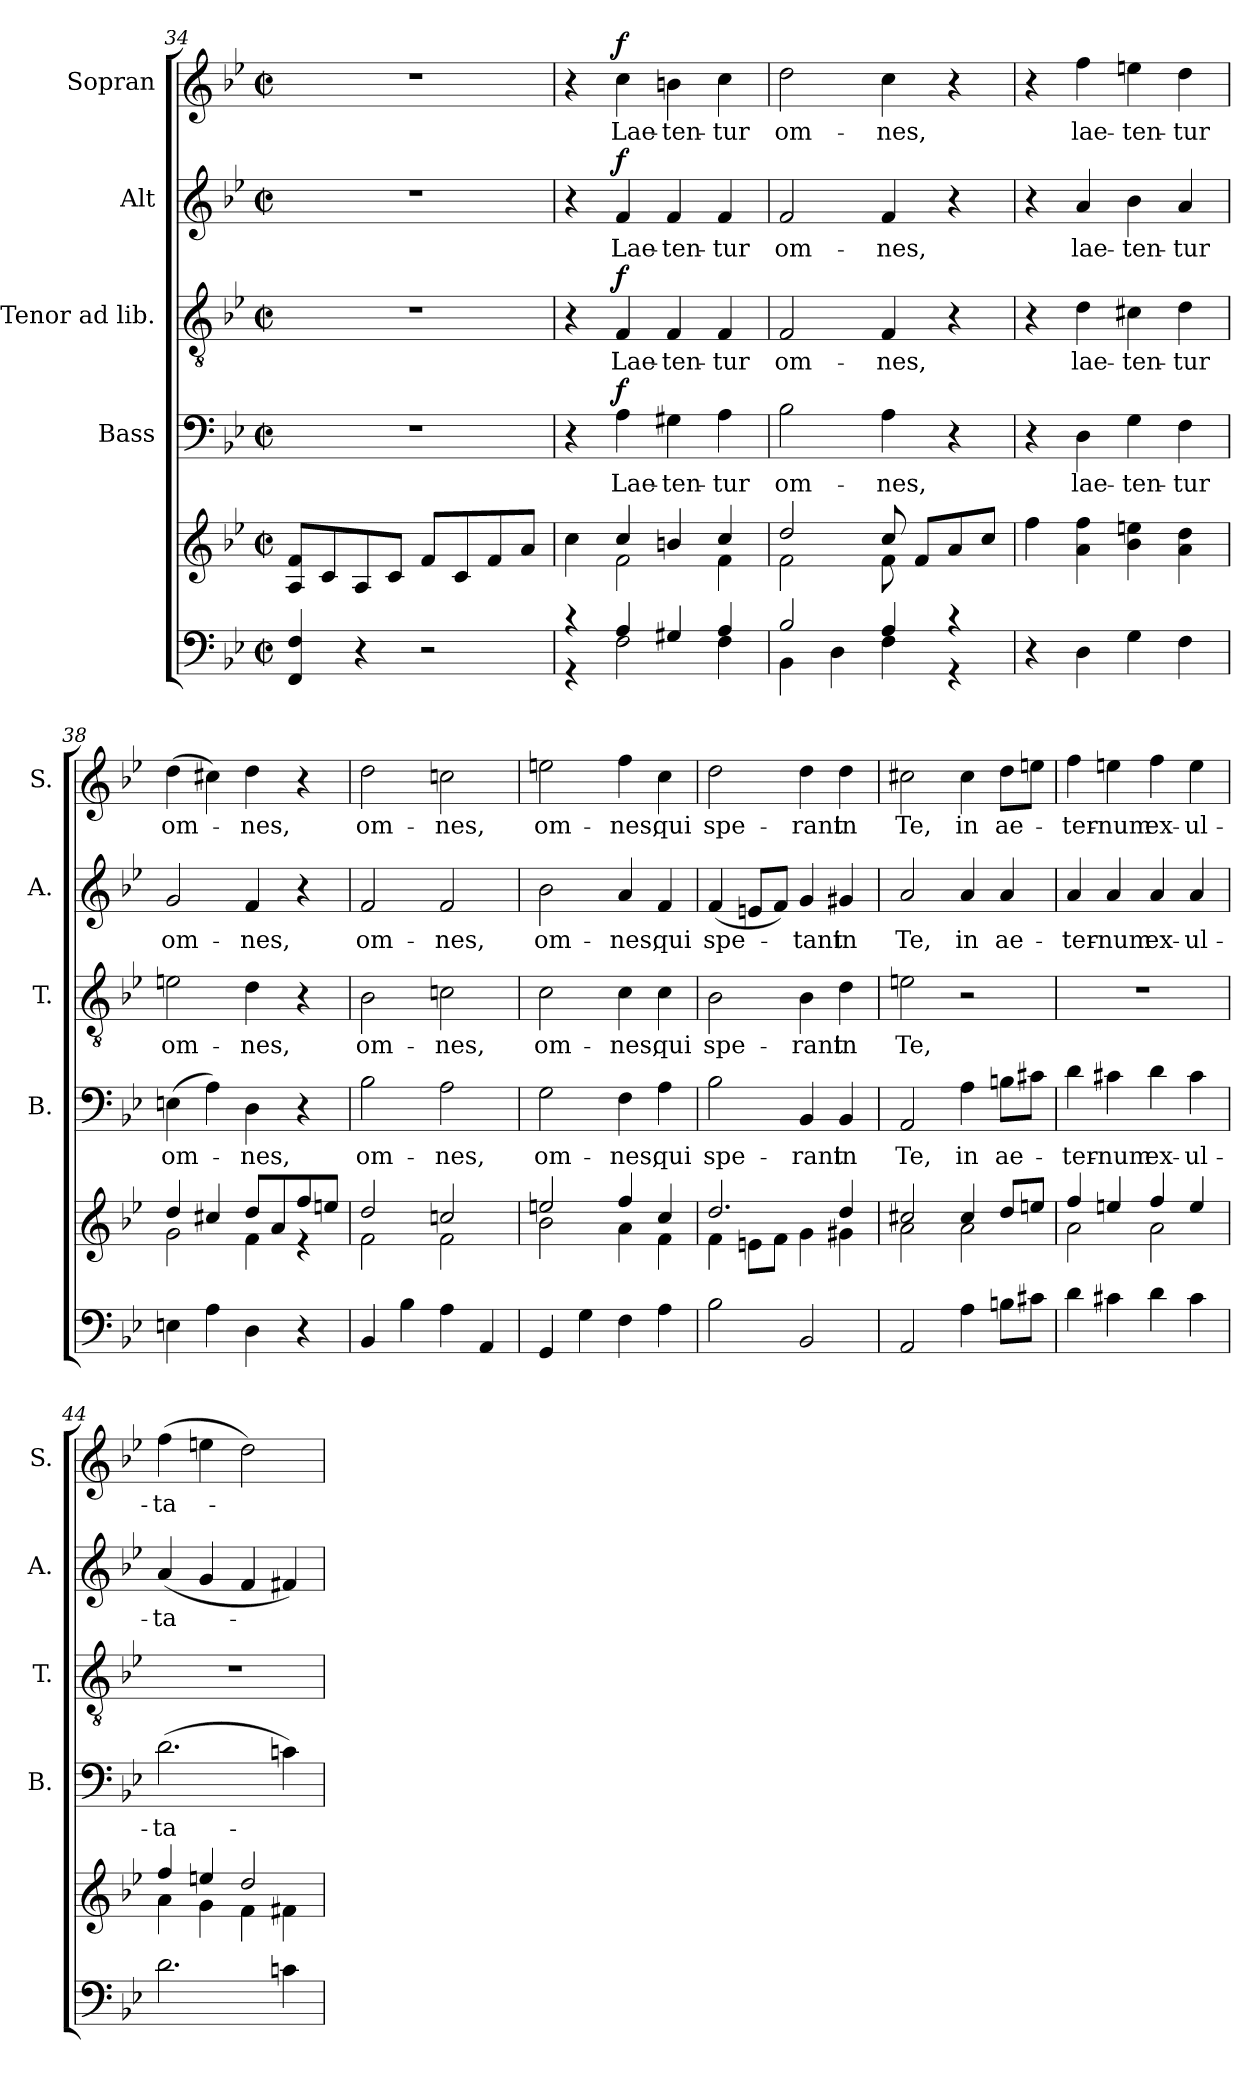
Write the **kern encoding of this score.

**kern	**kern	**kern	**text	**dynam	**kern	**text	**dynam	**kern	**text	**dynam	**kern	**text	**dynam
*part5	*part5	*part4	*part4	*part4	*part3	*part3	*part3	*part2	*part2	*part2	*part1	*part1	*part1
*staff6	*staff5	*staff4	*staff4	*staff4	*staff3	*staff3	*staff3	*staff2	*staff2	*staff2	*staff1	*staff1	*staff1
*	*	*I"Bass	*	*	*I"Tenor ad lib.	*	*	*I"Alt	*	*	*I"Sopran	*	*
*	*	*I'B.	*	*	*I'T.	*	*	*I'A.	*	*	*I'S.	*	*
*clefF4	*clefG2	*clefF4	*	*	*clefGv2	*	*	*clefG2	*	*	*clefG2	*	*
*k[b-e-]	*k[b-e-]	*k[b-e-]	*	*	*k[b-e-]	*	*	*k[b-e-]	*	*	*k[b-e-]	*	*
*B-:	*B-:	*B-:	*	*	*B-:	*	*	*B-:	*	*	*B-:	*	*
*M2/2	*M2/2	*M2/2	*	*	*M2/2	*	*	*M2/2	*	*	*M2/2	*	*
*met(c|)	*met(c|)	*met(c|)	*	*	*met(c|)	*	*	*met(c|)	*	*	*met(c|)	*	*
=34	=34	=34	=34	=34	=34	=34	=34	=34	=34	=34	=34	=34	=34
4FF/ 4F/	8A/ 8f/L	1r	.	.	1r	.	.	1r	.	.	1r	.	.
.	8c/	.	.	.	.	.	.	.	.	.	.	.	.
4r	8A/	.	.	.	.	.	.	.	.	.	.	.	.
.	8c/J	.	.	.	.	.	.	.	.	.	.	.	.
2r	8f/L	.	.	.	.	.	.	.	.	.	.	.	.
.	8c/	.	.	.	.	.	.	.	.	.	.	.	.
.	8f/	.	.	.	.	.	.	.	.	.	.	.	.
.	8a/J	.	.	.	.	.	.	.	.	.	.	.	.
=35	=35	=35	=35	=35	=35	=35	=35	=35	=35	=35	=35	=35	=35
*^	*^	*	*	*	*	*	*	*	*	*	*	*	*
4r	4r	4cc\	4ryy	4r	.	.	4r	.	.	4r	.	.	4r	.	.
!	!	!	!	!	!LO:LY:b	!LO:DY:a	!	!LO:LY:b	!LO:DY:a	!	!LO:LY:b	!LO:DY:a	!	!LO:LY:b	!LO:DY:a
4A/	2F\	4cc/	2f\	4A\	Lae-	f	4F/	Lae-	f	4f/	Lae-	f	4cc\	Lae-	f
!	!	!	!	!	!LO:LY:b	!	!	!LO:LY:b	!	!	!LO:LY:b	!	!	!LO:LY:b	!
4G#X/	.	4bn/	.	4G#X\	-ten-	.	4F/	-ten-	.	4f/	-ten-	.	4bn\	-ten-	.
!	!	!	!	!	!LO:LY:b	!	!	!LO:LY:b	!	!	!LO:LY:b	!	!	!LO:LY:b	!
4A/	4F\	4cc/	4f\	4A\	-tur	.	4F/	-tur	.	4f/	-tur	.	4cc\	-tur	.
!!LO:LB:g=z
=36	=36	=36	=36	=36	=36	=36	=36	=36	=36	=36	=36	=36	=36	=36	=36
!	!	!	!	!	!LO:LY:b	!	!	!LO:LY:b	!	!	!LO:LY:b	!	!	!LO:LY:b	!
2B-/	4BB-\	2dd/	2f\	2B-\	om-	.	2F/	om-	.	2f/	om-	.	2dd\	om-	.
.	4D\	.	.	.	.	.	.	.	.	.	.	.	.	.	.
!	!	!	!	!	!LO:LY:b	!	!	!LO:LY:b	!	!	!LO:LY:b	!	!	!LO:LY:b	!
4A/	4F\	8cc/	8f\	4A\	-nes,	.	4F/	-nes,	.	4f/	-nes,	.	4cc\	-nes,	.
.	.	8f/L	4.ryy	.	.	.	.	.	.	.	.	.	.	.	.
4r	4r	8a/	.	4r	.	.	4r	.	.	4r	.	.	4r	.	.
.	.	8cc/J	.	.	.	.	.	.	.	.	.	.	.	.	.
*v	*v	*	*	*	*	*	*	*	*	*	*	*	*	*	*
*	*v	*v	*	*	*	*	*	*	*	*	*	*	*	*
=37	=37	=37	=37	=37	=37	=37	=37	=37	=37	=37	=37	=37	=37
4r	4ff\	4r	.	.	4r	.	.	4r	.	.	4r	.	.
!	!	!	!LO:LY:b	!	!	!LO:LY:b	!	!	!LO:LY:b	!	!	!LO:LY:b	!
4D\	4a\ 4ff\	4D\	lae-	.	4d\	lae-	.	4a/	lae-	.	4ff\	lae-	.
!	!	!	!LO:LY:b	!	!	!LO:LY:b	!	!	!LO:LY:b	!	!	!LO:LY:b	!
4G\	4b-\ 4een\	4G\	-ten-	.	4c#X\	-ten-	.	4b-\	-ten-	.	4een\	-ten-	.
!	!	!	!LO:LY:b	!	!	!LO:LY:b	!	!	!LO:LY:b	!	!	!LO:LY:b	!
4F\	4a\ 4dd\	4F\	-tur	.	4d\	-tur	.	4a/	-tur	.	4dd\	-tur	.
=38	=38	=38	=38	=38	=38	=38	=38	=38	=38	=38	=38	=38	=38
*	*^	*	*	*	*	*	*	*	*	*	*	*	*
!	!	!	!	!LO:LY:b	!	!	!LO:LY:b	!	!	!LO:LY:b	!	!	!LO:LY:b	!
4En\	4dd/	2g\	(>4En\	om-	.	2en\	om-	.	2g/	om-	.	(>4dd\	om-	.
4A\	4cc#X/	.	4A\)	.	.	.	.	.	.	.	.	4cc#X\)	.	.
!	!	!	!	!LO:LY:b	!	!	!LO:LY:b	!	!	!LO:LY:b	!	!	!LO:LY:b	!
4D\	8dd/L	4f\	4D\	-nes,	.	4d\	-nes,	.	4f/	-nes,	.	4dd\	-nes,	.
.	8a/	.	.	.	.	.	.	.	.	.	.	.	.	.
4r	8ff/	4re	4r	.	.	4r	.	.	4r	.	.	4r	.	.
.	8een/J	.	.	.	.	.	.	.	.	.	.	.	.	.
=39	=39	=39	=39	=39	=39	=39	=39	=39	=39	=39	=39	=39	=39	=39
!	!	!	!	!LO:LY:b	!	!	!LO:LY:b	!	!	!LO:LY:b	!	!	!LO:LY:b	!
4BB-/	2dd/	2f\	2B-\	om-	.	2B-\	om-	.	2f/	om-	.	2dd\	om-	.
4B-\	.	.	.	.	.	.	.	.	.	.	.	.	.	.
!	!	!	!	!LO:LY:b	!	!	!LO:LY:b	!	!	!LO:LY:b	!	!	!LO:LY:b	!
4A\	2ccn/	2f\	2A\	-nes,	.	2cn\	-nes,	.	2f/	-nes,	.	2ccn\	-nes,	.
4AA/	.	.	.	.	.	.	.	.	.	.	.	.	.	.
=40	=40	=40	=40	=40	=40	=40	=40	=40	=40	=40	=40	=40	=40	=40
!	!	!	!	!LO:LY:b	!	!	!LO:LY:b	!	!	!LO:LY:b	!	!	!LO:LY:b	!
4GG/	2een/	2b-\	2G\	om-	.	2c\	om-	.	2b-\	om-	.	2een\	om-	.
4G\	.	.	.	.	.	.	.	.	.	.	.	.	.	.
!	!	!	!	!LO:LY:b	!	!	!LO:LY:b	!	!	!LO:LY:b	!	!	!LO:LY:b	!
4F\	4ff/	4a\	4F\	-nes,	.	4c\	-nes,	.	4a/	-nes,	.	4ff\	-nes,	.
!	!	!	!	!LO:LY:b	!	!	!LO:LY:b	!	!	!LO:LY:b	!	!	!LO:LY:b	!
4A\	4cc/	4f\	4A\	qui	.	4c\	qui	.	4f/	qui	.	4cc\	qui	.
!!LO:PB:g=z
=41	=41	=41	=41	=41	=41	=41	=41	=41	=41	=41	=41	=41	=41	=41
!	!	!	!	!LO:LY:b	!	!	!LO:LY:b	!	!	!LO:LY:b	!	!	!LO:LY:b	!
2B-\	2.dd/	4f\	2B-\	spe-	.	2B-\	spe-	.	(<4f/	spe-	.	2dd\	spe-	.
.	.	8en\L	.	.	.	.	.	.	8en/L	.	.	.	.	.
.	.	8f\J	.	.	.	.	.	.	8f/J)	.	.	.	.	.
!	!	!	!	!LO:LY:b	!	!	!LO:LY:b	!	!	!LO:LY:b	!	!	!LO:LY:b	!
2BB-/	.	4g\	4BB-/	-rant	.	4B-\	-rant	.	4g/	-tant	.	4dd\	-rant	.
!	!	!	!	!LO:LY:b	!	!	!LO:LY:b	!	!	!LO:LY:b	!	!	!LO:LY:b	!
.	4dd/	4g#X\	4BB-/	in	.	4d\	in	.	4g#X/	in	.	4dd\	in	.
=42	=42	=42	=42	=42	=42	=42	=42	=42	=42	=42	=42	=42	=42	=42
!	!	!	!	!LO:LY:b	!	!	!LO:LY:b	!	!	!LO:LY:b	!	!	!LO:LY:b	!
2AA/	2cc#X/	2a\	2AA/	Te,	.	2en\	Te,	.	2a/	Te,	.	2cc#X\	Te,	.
!	!	!	!	!LO:LY:b	!	!	!	!	!	!LO:LY:b	!	!	!LO:LY:b	!
4A\	4cc#/	2a\	4A\	in	.	2r	.	.	4a/	in	.	4cc#\	in	.
!	!	!	!	!LO:LY:b	!	!	!	!	!	!LO:LY:b	!	!	!LO:LY:b	!
8Bn\L	8dd/L	.	8Bn\L	ae-	.	.	.	.	4a/	ae-	.	8dd\L	ae-	.
8c#X\J	8een/J	.	8c#X\J	.	.	.	.	.	.	.	.	8een\J	.	.
=43	=43	=43	=43	=43	=43	=43	=43	=43	=43	=43	=43	=43	=43	=43
!	!	!	!	!LO:LY:b	!	!	!	!	!	!LO:LY:b	!	!	!LO:LY:b	!
4d\	4ff/	2a\	4d\	-ter-	.	1r	.	.	4a/	-ter-	.	4ff\	-ter-	.
!	!	!	!	!LO:LY:b	!	!	!	!	!	!LO:LY:b	!	!	!LO:LY:b	!
4c#X\	4een/	.	4c#X\	-num	.	.	.	.	4a/	-num	.	4een\	-num	.
!	!	!	!	!LO:LY:b	!	!	!	!	!	!LO:LY:b	!	!	!LO:LY:b	!
4d\	4ff/	2a\	4d\	ex-	.	.	.	.	4a/	ex-	.	4ff\	ex-	.
!	!	!	!	!LO:LY:b	!	!	!	!	!	!LO:LY:b	!	!	!LO:LY:b	!
4c#\	4ee/	.	4c#\	-ul-	.	.	.	.	4a/	-ul-	.	4ee\	-ul-	.
=44	=44	=44	=44	=44	=44	=44	=44	=44	=44	=44	=44	=44	=44	=44
!	!	!	!	!LO:LY:b	!	!	!	!	!	!LO:LY:b	!	!	!LO:LY:b	!
2.d\	4ff/	4a\	(>2.d\	-ta-	.	1r	.	.	(<4a/	-ta-	.	(>4ff\	-ta-	.
.	4een/	4g\	.	.	.	.	.	.	4g/	.	.	4een\	.	.
.	2dd/	4f\	.	.	.	.	.	.	4f/	.	.	2dd\)	.	.
4cn\	.	4f#X\	4cn\)	.	.	.	.	.	4f#X/)	.	.	.	.	.
*	*v	*v	*	*	*	*	*	*	*	*	*	*	*	*
=	=	=	=	=	=	=	=	=	=	=	=	=	=
*-	*-	*-	*-	*-	*-	*-	*-	*-	*-	*-	*-	*-	*-
